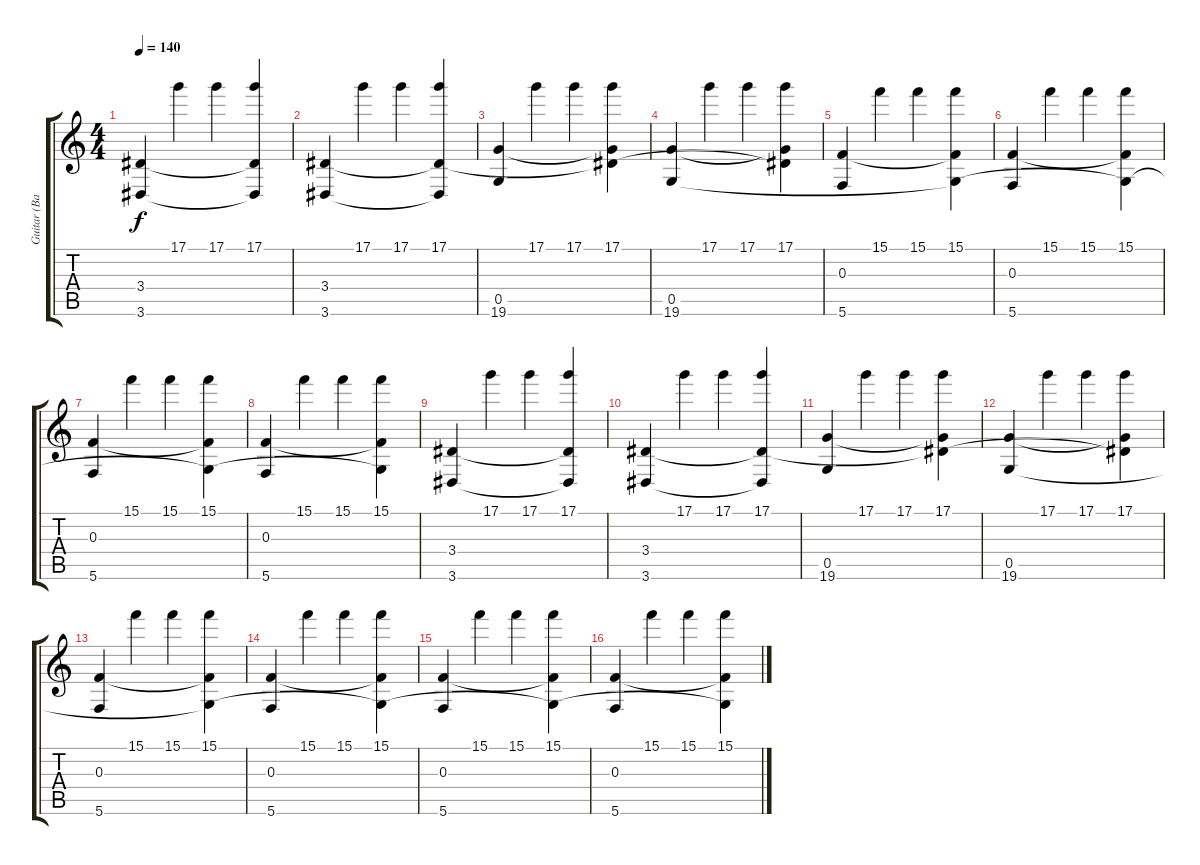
\track ("Guitar (Bass) Drop C" "Guitar (Ba") {mute instrument acousticguitarsteel}
\staff {score tabs}
\tuning (D4 A3 F3 C3 G2 C2) {hide}
\ts (4 4)
\tempo 140
\clef g2
\ks c
(3.4 3.6).4{dy f} 17.1.4 17.1.4 (17.1 3.4{t} 3.6{t}).4 |
(3.4 3.6).4 17.1.4 17.1.4 (17.1 3.4{t} 3.6{t}).4 |
(0.5 19.6).4 17.1.4 17.1.4 (17.1 3.4{t} 19.6{t}).4 |
(0.5 19.6).4 17.1.4 17.1.4 (17.1 3.4{t} 19.6{t}).4 |
(0.3 5.6).4 15.1.4 15.1.4 (15.1 0.3{t} 0.5{t}).4 |
(0.3 5.6).4 15.1.4 15.1.4 (15.1 0.3{t} 0.5{t}).4 |
(0.3 5.6).4 15.1.4 15.1.4 (15.1 0.3{t} 0.5{t}).4 |
(0.3 5.6).4 15.1.4 15.1.4 (15.1 0.3{t} 0.5{t}).4 |
(3.4 3.6).4 17.1.4 17.1.4 (17.1 3.4{t} 3.6{t}).4 |
(3.4 3.6).4 17.1.4 17.1.4 (17.1 3.4{t} 3.6{t}).4 |
(0.5 19.6).4 17.1.4 17.1.4 (17.1 3.4{t} 19.6{t}).4 |
(0.5 19.6).4 17.1.4 17.1.4 (17.1 3.4{t} 19.6{t}).4 |
(0.3 5.6).4 15.1.4 15.1.4 (15.1 0.3{t} 0.5{t}).4 |
(0.3 5.6).4 15.1.4 15.1.4 (15.1 0.3{t} 0.5{t}).4 |
(0.3 5.6).4 15.1.4 15.1.4 (15.1 0.3{t} 0.5{t}).4 |
(0.3 5.6).4 15.1.4 15.1.4 (15.1 0.3{t} 0.5{t}).4
